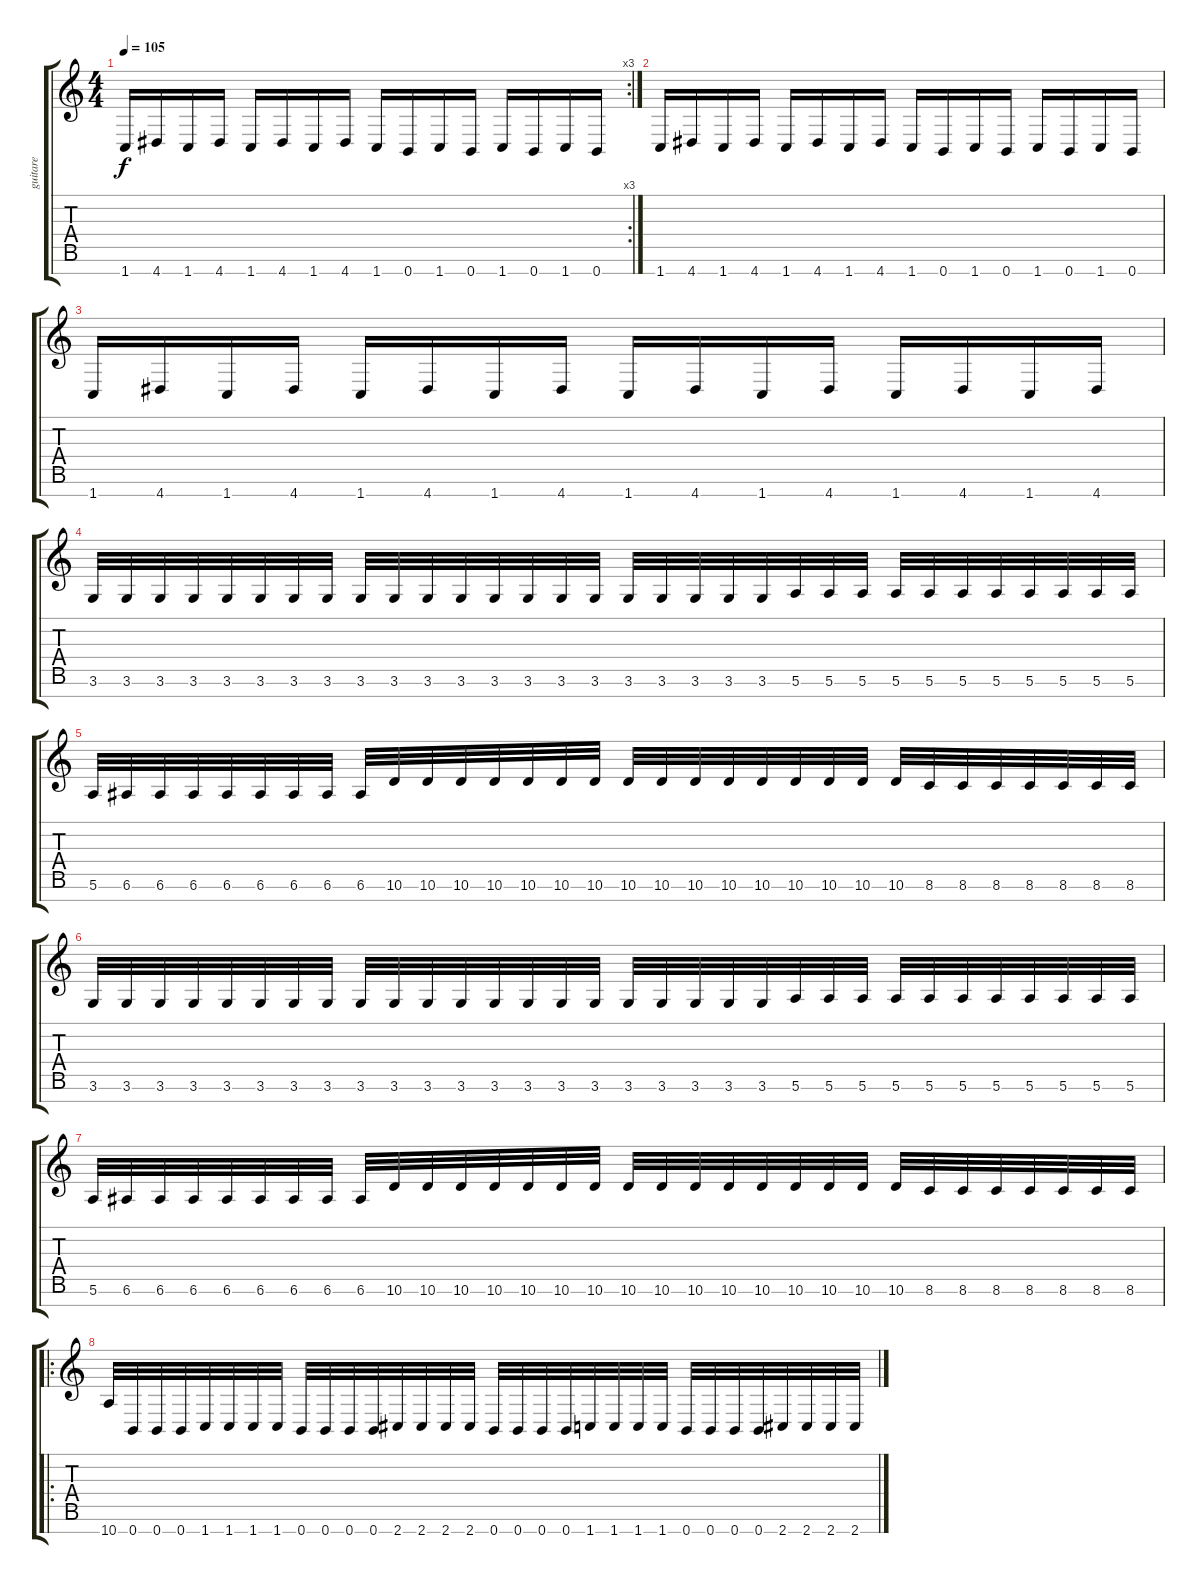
\track ("guitare" "guitare") {instrument distortionguitar}
\staff {score tabs}
\tuning (E4 B3 G3 D3 A2 E2 B1) {hide}
\rc 3
\ts (4 4)
\tempo 105
\clef g2
\ks c
1.7.16{dy f} 4.7.16 1.7.16 4.7.16 1.7.16 4.7.16 1.7.16 4.7.16 1.7.16 0.7.16 1.7.16 0.7.16 1.7.16 0.7.16 1.7.16 0.7.16 |
1.7.16 4.7.16 1.7.16 4.7.16 1.7.16 4.7.16 1.7.16 4.7.16 1.7.16 0.7.16 1.7.16 0.7.16 1.7.16 0.7.16 1.7.16 0.7.16 |
1.7.16 4.7.16 1.7.16 4.7.16 1.7.16 4.7.16 1.7.16 4.7.16 1.7.16 4.7.16 1.7.16 4.7.16 1.7.16 4.7.16 1.7.16 4.7.16 |
3.6.32 3.6.32 3.6.32 3.6.32 3.6.32 3.6.32 3.6.32 3.6.32 3.6.32 3.6.32 3.6.32 3.6.32 3.6.32 3.6.32 3.6.32 3.6.32 3.6.32 3.6.32 3.6.32 3.6.32 3.6.32 5.6.32 5.6.32 5.6.32 5.6.32 5.6.32 5.6.32 5.6.32 5.6.32 5.6.32 5.6.32 5.6.32 |
5.6.32 6.6.32 6.6.32 6.6.32 6.6.32 6.6.32 6.6.32 6.6.32 6.6.32 10.6.32 10.6.32 10.6.32 10.6.32 10.6.32 10.6.32 10.6.32 10.6.32 10.6.32 10.6.32 10.6.32 10.6.32 10.6.32 10.6.32 10.6.32 10.6.32 8.6.32 8.6.32 8.6.32 8.6.32 8.6.32 8.6.32 8.6.32 |
3.6.32 3.6.32 3.6.32 3.6.32 3.6.32 3.6.32 3.6.32 3.6.32 3.6.32 3.6.32 3.6.32 3.6.32 3.6.32 3.6.32 3.6.32 3.6.32 3.6.32 3.6.32 3.6.32 3.6.32 3.6.32 5.6.32 5.6.32 5.6.32 5.6.32 5.6.32 5.6.32 5.6.32 5.6.32 5.6.32 5.6.32 5.6.32 |
5.6.32 6.6.32 6.6.32 6.6.32 6.6.32 6.6.32 6.6.32 6.6.32 6.6.32 10.6.32 10.6.32 10.6.32 10.6.32 10.6.32 10.6.32 10.6.32 10.6.32 10.6.32 10.6.32 10.6.32 10.6.32 10.6.32 10.6.32 10.6.32 10.6.32 8.6.32 8.6.32 8.6.32 8.6.32 8.6.32 8.6.32 8.6.32 |
\ro
10.7.32 0.7.32 0.7.32 0.7.32 1.7.32 1.7.32 1.7.32 1.7.32 0.7.32 0.7.32 0.7.32 0.7.32 2.7.32 2.7.32 2.7.32 2.7.32 0.7.32 0.7.32 0.7.32 0.7.32 1.7.32 1.7.32 1.7.32 1.7.32 0.7.32 0.7.32 0.7.32 0.7.32 2.7.32 2.7.32 2.7.32 2.7.32
